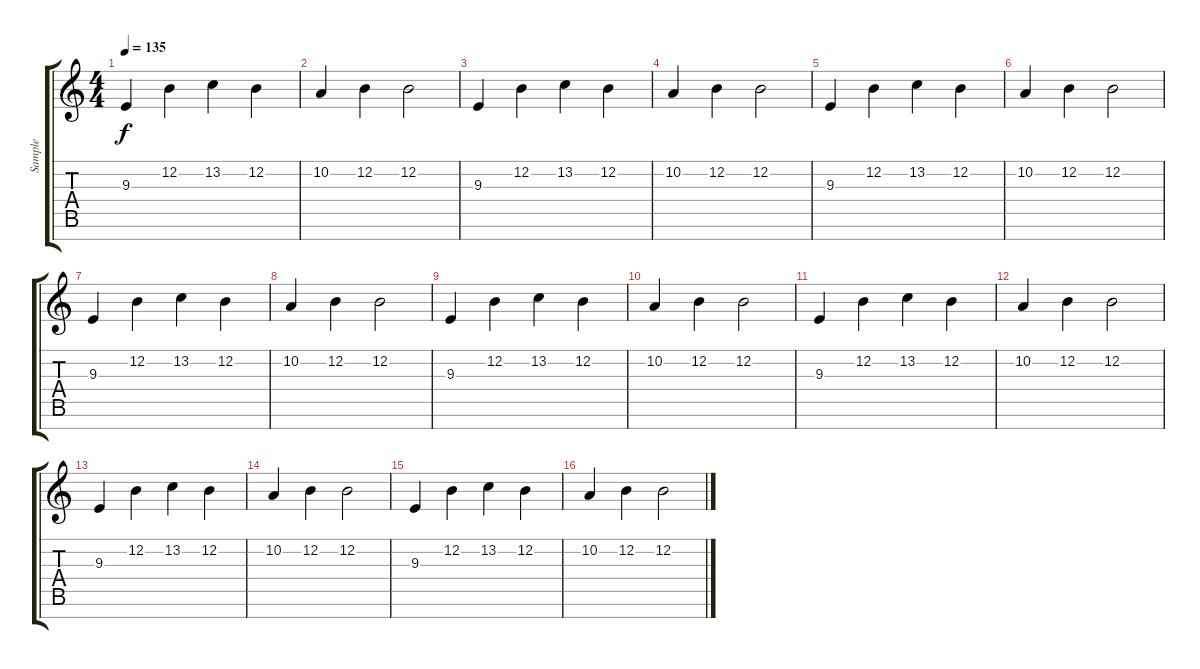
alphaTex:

\track ("Sample" "Sample") {instrument stringensemble1}
\staff {score tabs}
\tuning (E4 B3 G3 D3 A2 E2 B1) {hide}
\ts (4 4)
\tempo 135
\clef g2
\ks c
9.3.4{dy f} 12.2.4 13.2.4 12.2.4 |
10.2.4 12.2.4 12.2.2 |
9.3.4 12.2.4 13.2.4 12.2.4 |
10.2.4 12.2.4 12.2.2 |
9.3.4 12.2.4 13.2.4 12.2.4 |
10.2.4 12.2.4 12.2.2 |
9.3.4 12.2.4 13.2.4 12.2.4 |
10.2.4 12.2.4 12.2.2 |
9.3.4 12.2.4 13.2.4 12.2.4 |
10.2.4 12.2.4 12.2.2 |
9.3.4 12.2.4 13.2.4 12.2.4 |
10.2.4 12.2.4 12.2.2 |
9.3.4 12.2.4 13.2.4 12.2.4 |
10.2.4 12.2.4 12.2.2 |
9.3.4 12.2.4 13.2.4 12.2.4 |
10.2.4 12.2.4 12.2.2
